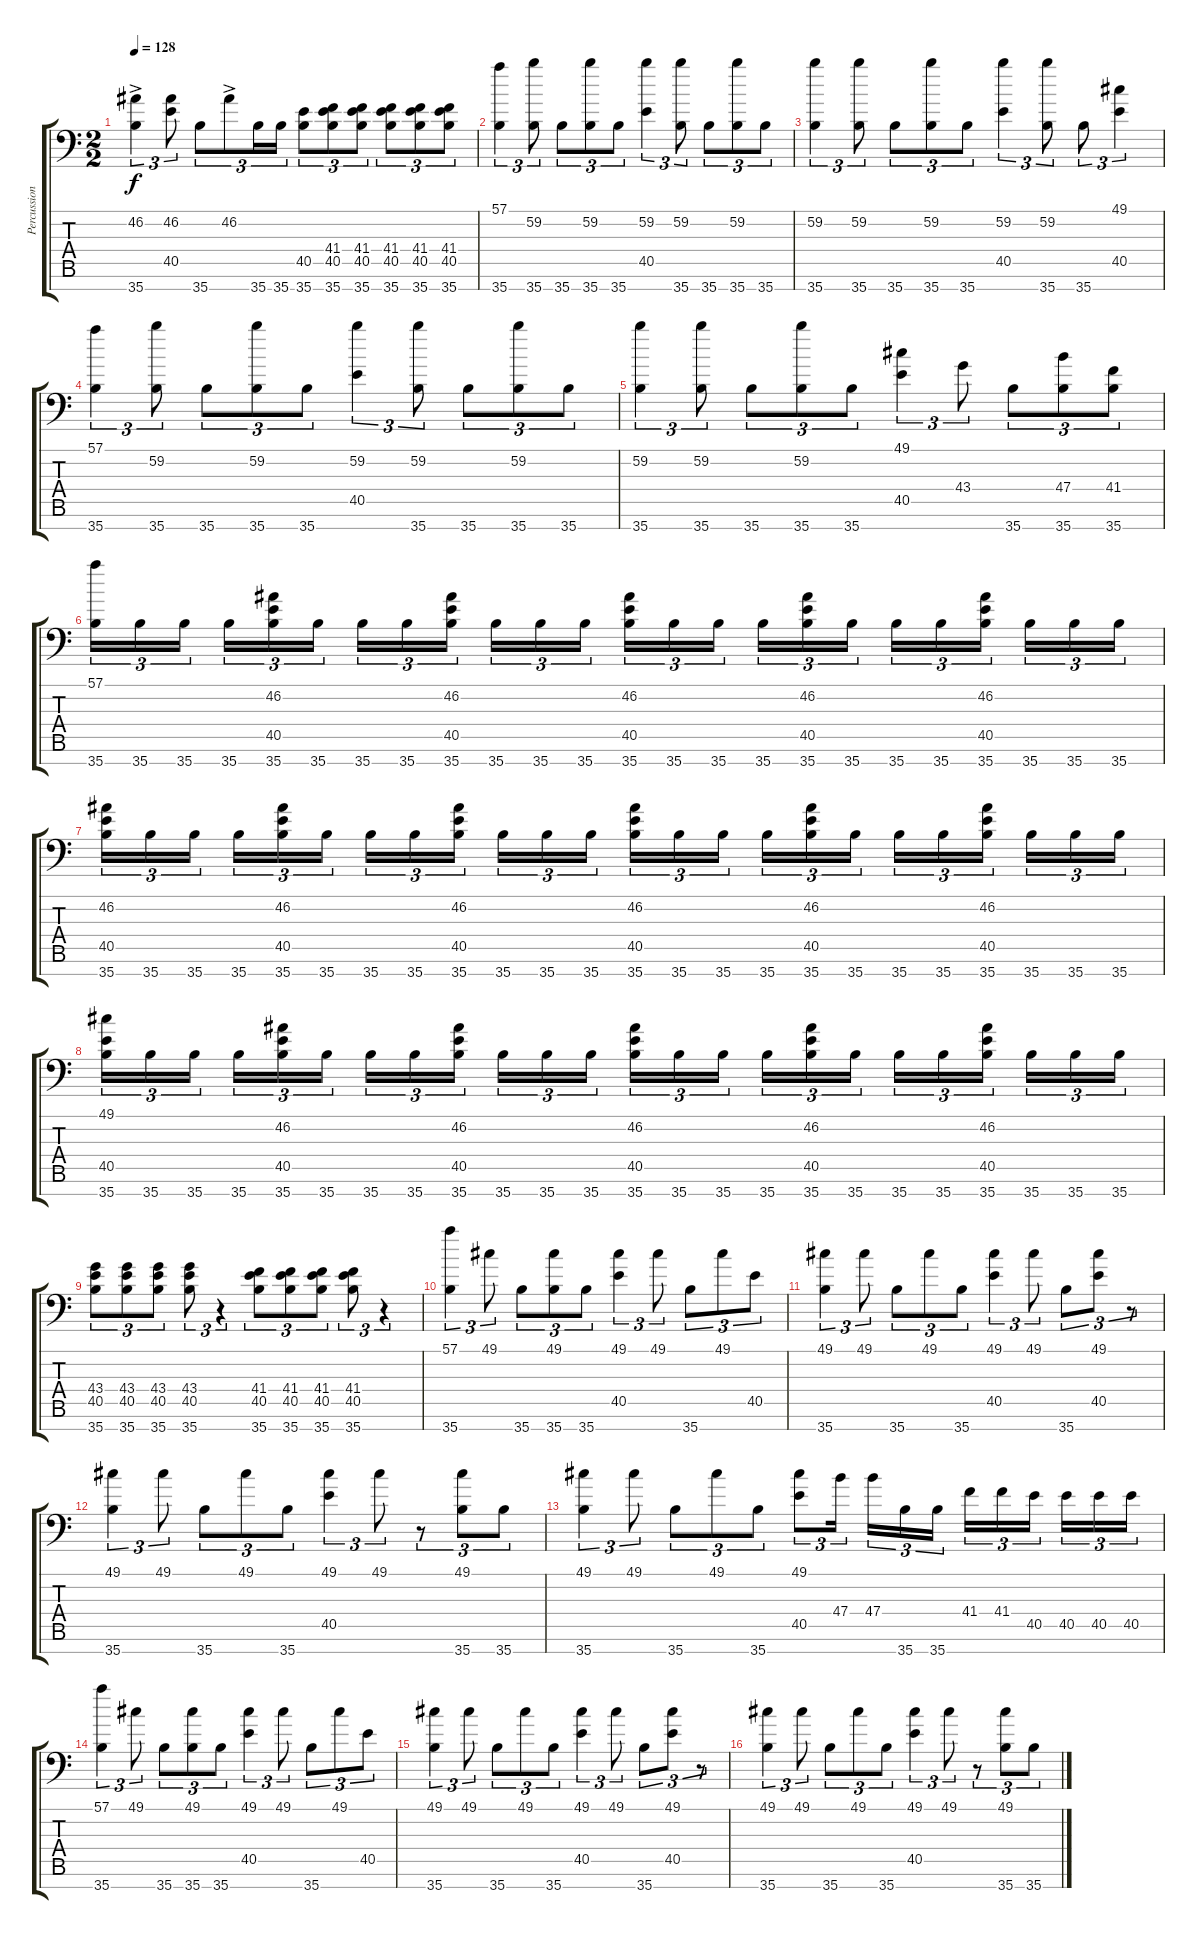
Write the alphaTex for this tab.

\track ("Percussion" "Percussion") {instrument acousticgrandpiano}
\staff {score tabs}
\tuning (C-1 C-1 C-1 C-1 C-1 C-1 C-1) {hide}
\ts (2 2)
\tempo 128
\clef f4
\ks c
(46.2{ac} 35.7).4{tu (3 2) dy f} (46.2 40.5).8{tu (3 2)} 35.7.8{tu (3 2)} 46.2{ac}.8{tu (3 2)} 35.7.16{tu (3 2)} 35.7.16{tu (3 2)} (40.5 35.7).8{tu (3 2)} (41.4 40.5 35.7).8{tu (3 2)} (41.4 40.5 35.7).8{tu (3 2)} (41.4 40.5 35.7).8{tu (3 2)} (41.4 40.5 35.7).8{tu (3 2)} (41.4 40.5 35.7).8{tu (3 2)} |
(57.1 35.7).4{tu (3 2)} (59.2 35.7).8{tu (3 2)} 35.7.8{tu (3 2)} (59.2 35.7).8{tu (3 2)} 35.7.8{tu (3 2)} (59.2 40.5).4{tu (3 2)} (59.2 35.7).8{tu (3 2)} 35.7.8{tu (3 2)} (59.2 35.7).8{tu (3 2)} 35.7.8{tu (3 2)} |
(59.2 35.7).4{tu (3 2)} (59.2 35.7).8{tu (3 2)} 35.7.8{tu (3 2)} (59.2 35.7).8{tu (3 2)} 35.7.8{tu (3 2)} (59.2 40.5).4{tu (3 2)} (59.2 35.7).8{tu (3 2)} 35.7.8{tu (3 2)} (49.1 40.5).4{tu (3 2)} |
(57.1 35.7).4{tu (3 2)} (59.2 35.7).8{tu (3 2)} 35.7.8{tu (3 2)} (59.2 35.7).8{tu (3 2)} 35.7.8{tu (3 2)} (59.2 40.5).4{tu (3 2)} (59.2 35.7).8{tu (3 2)} 35.7.8{tu (3 2)} (59.2 35.7).8{tu (3 2)} 35.7.8{tu (3 2)} |
(59.2 35.7).4{tu (3 2)} (59.2 35.7).8{tu (3 2)} 35.7.8{tu (3 2)} (59.2 35.7).8{tu (3 2)} 35.7.8{tu (3 2)} (49.1 40.5).4{tu (3 2)} 43.4.8{tu (3 2)} 35.7.8{tu (3 2)} (47.4 35.7).8{tu (3 2)} (41.4 35.7).8{tu (3 2)} |
(57.1 35.7).16{tu (3 2)} 35.7.16{tu (3 2)} 35.7.16{tu (3 2)} 35.7.16{tu (3 2)} (46.2 40.5 35.7).16{tu (3 2)} 35.7.16{tu (3 2)} 35.7.16{tu (3 2)} 35.7.16{tu (3 2)} (46.2 40.5 35.7).16{tu (3 2)} 35.7.16{tu (3 2)} 35.7.16{tu (3 2)} 35.7.16{tu (3 2)} (46.2 40.5 35.7).16{tu (3 2)} 35.7.16{tu (3 2)} 35.7.16{tu (3 2)} 35.7.16{tu (3 2)} (46.2 40.5 35.7).16{tu (3 2)} 35.7.16{tu (3 2)} 35.7.16{tu (3 2)} 35.7.16{tu (3 2)} (46.2 40.5 35.7).16{tu (3 2)} 35.7.16{tu (3 2)} 35.7.16{tu (3 2)} 35.7.16{tu (3 2)} |
(46.2 40.5 35.7).16{tu (3 2)} 35.7.16{tu (3 2)} 35.7.16{tu (3 2)} 35.7.16{tu (3 2)} (46.2 40.5 35.7).16{tu (3 2)} 35.7.16{tu (3 2)} 35.7.16{tu (3 2)} 35.7.16{tu (3 2)} (46.2 40.5 35.7).16{tu (3 2)} 35.7.16{tu (3 2)} 35.7.16{tu (3 2)} 35.7.16{tu (3 2)} (46.2 40.5 35.7).16{tu (3 2)} 35.7.16{tu (3 2)} 35.7.16{tu (3 2)} 35.7.16{tu (3 2)} (46.2 40.5 35.7).16{tu (3 2)} 35.7.16{tu (3 2)} 35.7.16{tu (3 2)} 35.7.16{tu (3 2)} (46.2 40.5 35.7).16{tu (3 2)} 35.7.16{tu (3 2)} 35.7.16{tu (3 2)} 35.7.16{tu (3 2)} |
(49.1 40.5 35.7).16{tu (3 2)} 35.7.16{tu (3 2)} 35.7.16{tu (3 2)} 35.7.16{tu (3 2)} (46.2 40.5 35.7).16{tu (3 2)} 35.7.16{tu (3 2)} 35.7.16{tu (3 2)} 35.7.16{tu (3 2)} (46.2 40.5 35.7).16{tu (3 2)} 35.7.16{tu (3 2)} 35.7.16{tu (3 2)} 35.7.16{tu (3 2)} (46.2 40.5 35.7).16{tu (3 2)} 35.7.16{tu (3 2)} 35.7.16{tu (3 2)} 35.7.16{tu (3 2)} (46.2 40.5 35.7).16{tu (3 2)} 35.7.16{tu (3 2)} 35.7.16{tu (3 2)} 35.7.16{tu (3 2)} (46.2 40.5 35.7).16{tu (3 2)} 35.7.16{tu (3 2)} 35.7.16{tu (3 2)} 35.7.16{tu (3 2)} |
(43.4 40.5 35.7).8{tu (3 2)} (43.4 40.5 35.7).8{tu (3 2)} (43.4 40.5 35.7).8{tu (3 2)} (43.4 40.5 35.7).8{tu (3 2)} r.4{tu (3 2)} (41.4 40.5 35.7).8{tu (3 2)} (41.4 40.5 35.7).8{tu (3 2)} (41.4 40.5 35.7).8{tu (3 2)} (41.4 40.5 35.7).8{tu (3 2)} r.4{tu (3 2)} |
(57.1 35.7).4{tu (3 2)} 49.1.8{tu (3 2)} 35.7.8{tu (3 2)} (49.1 35.7).8{tu (3 2)} 35.7.8{tu (3 2)} (49.1 40.5).4{tu (3 2)} 49.1.8{tu (3 2)} 35.7.8{tu (3 2)} 49.1.8{tu (3 2)} 40.5.8{tu (3 2)} |
(49.1 35.7).4{tu (3 2)} 49.1.8{tu (3 2)} 35.7.8{tu (3 2)} 49.1.8{tu (3 2)} 35.7.8{tu (3 2)} (49.1 40.5).4{tu (3 2)} 49.1.8{tu (3 2)} 35.7.8{tu (3 2)} (49.1 40.5).8{tu (3 2)} r.8{tu (3 2)} |
(49.1 35.7).4{tu (3 2)} 49.1.8{tu (3 2)} 35.7.8{tu (3 2)} 49.1.8{tu (3 2)} 35.7.8{tu (3 2)} (49.1 40.5).4{tu (3 2)} 49.1.8{tu (3 2)} r.8{tu (3 2)} (49.1 35.7).8{tu (3 2)} 35.7.8{tu (3 2)} |
(49.1 35.7).4{tu (3 2)} 49.1.8{tu (3 2)} 35.7.8{tu (3 2)} 49.1.8{tu (3 2)} 35.7.8{tu (3 2)} (49.1 40.5).8{tu (3 2)} 47.4.16{tu (3 2)} 47.4.16{tu (3 2)} 35.7.16{tu (3 2)} 35.7.16{tu (3 2)} 41.4.16{tu (3 2)} 41.4.16{tu (3 2)} 40.5.16{tu (3 2)} 40.5.16{tu (3 2)} 40.5.16{tu (3 2)} 40.5.16{tu (3 2)} |
(57.1 35.7).4{tu (3 2)} 49.1.8{tu (3 2)} 35.7.8{tu (3 2)} (49.1 35.7).8{tu (3 2)} 35.7.8{tu (3 2)} (49.1 40.5).4{tu (3 2)} 49.1.8{tu (3 2)} 35.7.8{tu (3 2)} 49.1.8{tu (3 2)} 40.5.8{tu (3 2)} |
(49.1 35.7).4{tu (3 2)} 49.1.8{tu (3 2)} 35.7.8{tu (3 2)} 49.1.8{tu (3 2)} 35.7.8{tu (3 2)} (49.1 40.5).4{tu (3 2)} 49.1.8{tu (3 2)} 35.7.8{tu (3 2)} (49.1 40.5).8{tu (3 2)} r.8{tu (3 2)} |
(49.1 35.7).4{tu (3 2)} 49.1.8{tu (3 2)} 35.7.8{tu (3 2)} 49.1.8{tu (3 2)} 35.7.8{tu (3 2)} (49.1 40.5).4{tu (3 2)} 49.1.8{tu (3 2)} r.8{tu (3 2)} (49.1 35.7).8{tu (3 2)} 35.7.8{tu (3 2)}
